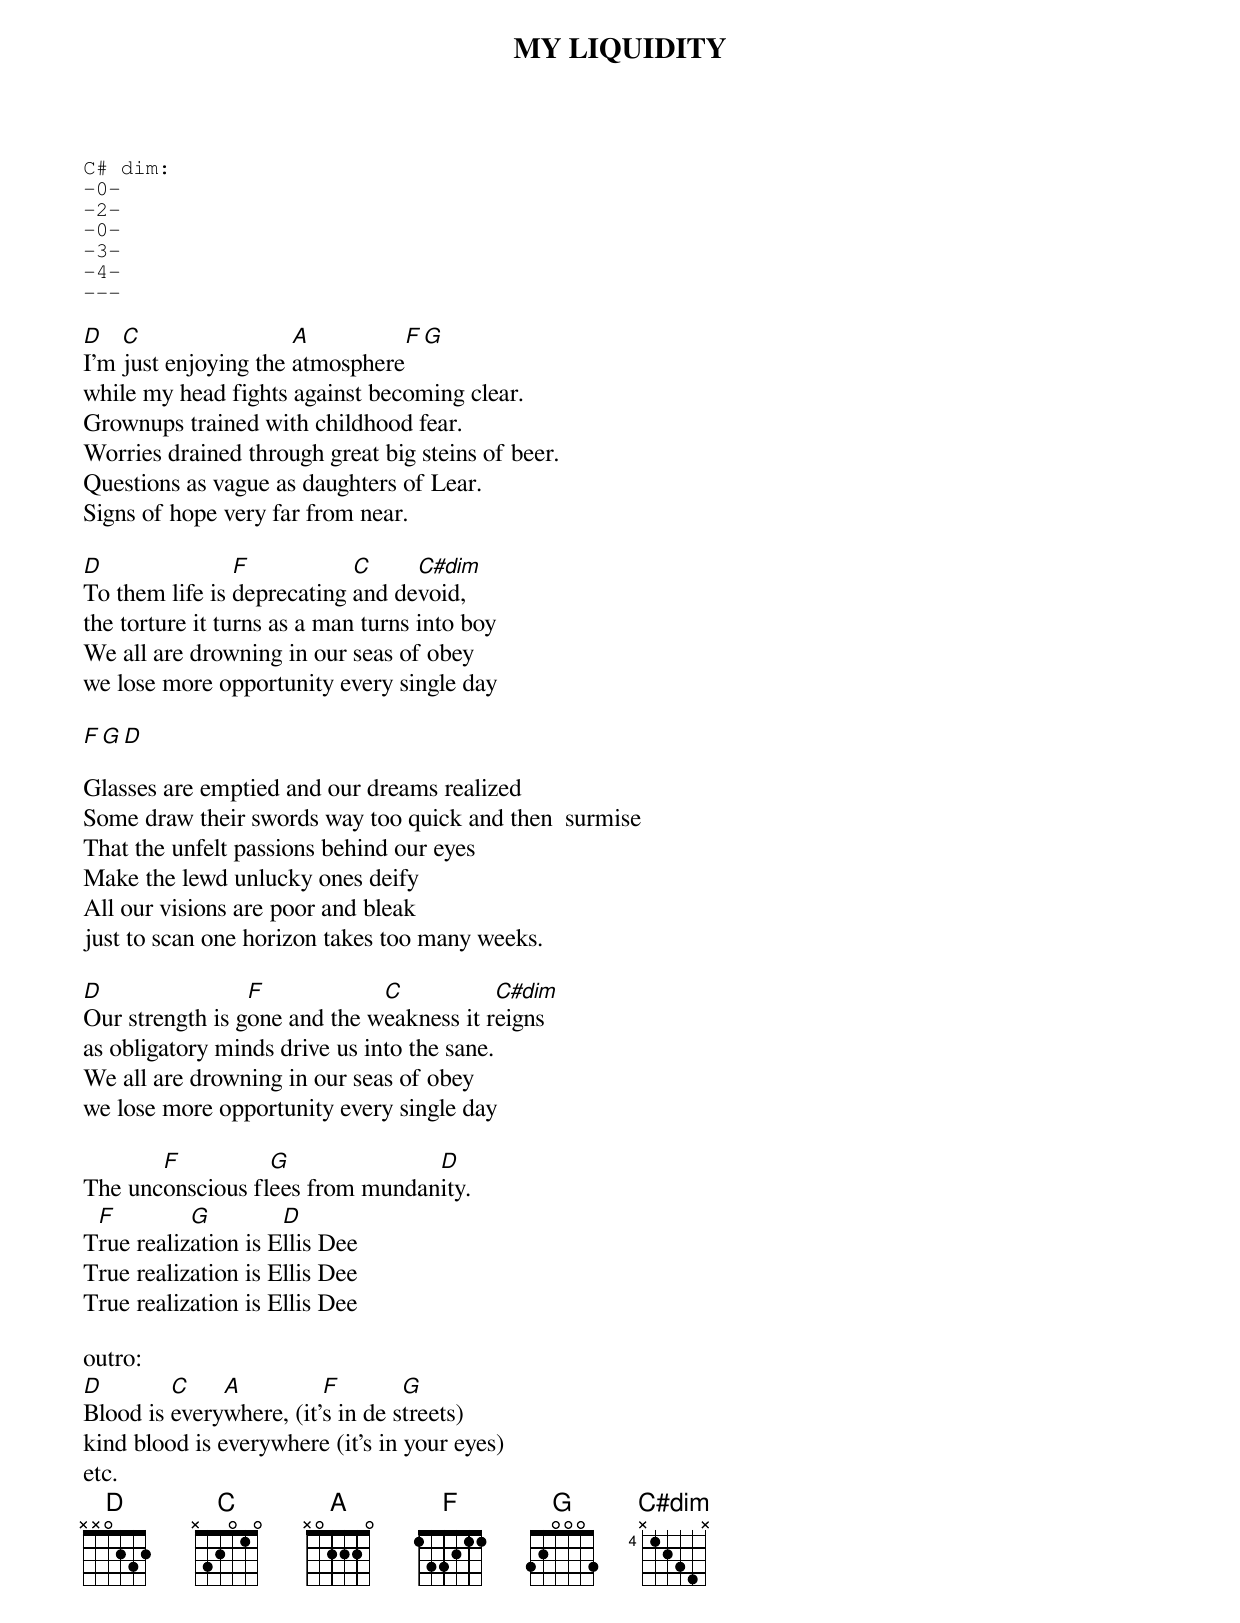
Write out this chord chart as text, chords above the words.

MY LIQUIDITY

C# dim:
-0-
-2-
-0-
-3-
-4-
---

D   C                 A          F  G
I'm just enjoying the atmosphere
while my head fights against becoming clear.
Grownups trained with childhood fear.
Worries drained through great big steins of beer.
Questions as vague as daughters of Lear.
Signs of hope very far from near.

D               F           C     C#dim
To them life is deprecating and devoid,
the torture it turns as a man turns into boy
We all are drowning in our seas of obey
we lose more opportunity every single day

F G D

Glasses are emptied and our dreams realized
Some draw their swords way too quick and then  surmise
That the unfelt passions behind our eyes
Make the lewd unlucky ones deify
All our visions are poor and bleak
just to scan one horizon takes too many weeks.

D                F            C           C#dim
Our strength is gone and the weakness it reigns
as obligatory minds drive us into the sane.
We all are drowning in our seas of obey
we lose more opportunity every single day

       F          G              D
The unconscious flees from mundanity.
 F         G         D
True realization is Ellis Dee
True realization is Ellis Dee
True realization is Ellis Dee

outro:
D        C    A          F        G
Blood is everywhere, (it's in de streets)
kind blood is everywhere (it's in your eyes)
etc.
